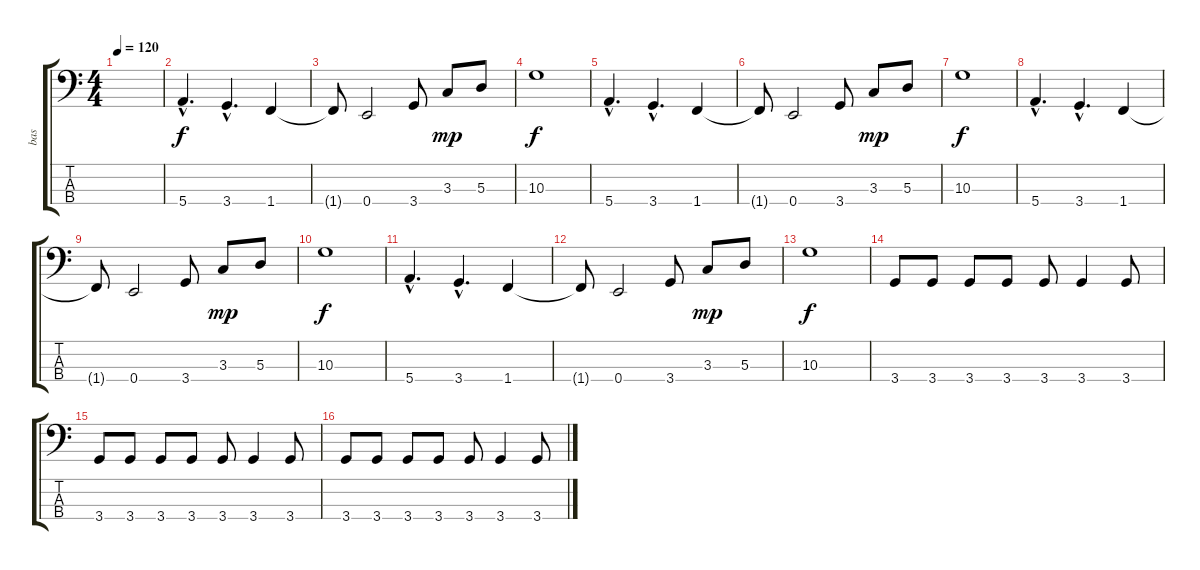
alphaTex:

\track ("bas" "bas") {instrument electricbassfinger}
\staff {score tabs}
\tuning (G2 D2 A1 E1) {hide}
\ts (4 4)
\tempo 120
\clef f4
\ks c
|
5.4{hac}.4{d} 3.4{hac}.4{d} 1.4.4 |
1.4{t}.8 0.4.2 3.4.8 3.3.8{dy mp} 5.3.8 |
10.3.1{dy f} |
5.4{hac}.4{d} 3.4{hac}.4{d} 1.4.4 |
1.4{t}.8 0.4.2 3.4.8 3.3.8{dy mp} 5.3.8 |
10.3.1{dy f} |
5.4{hac}.4{d} 3.4{hac}.4{d} 1.4.4 |
1.4{t}.8 0.4.2 3.4.8 3.3.8{dy mp} 5.3.8 |
10.3.1{dy f} |
5.4{hac}.4{d} 3.4{hac}.4{d} 1.4.4 |
1.4{t}.8 0.4.2 3.4.8 3.3.8{dy mp} 5.3.8 |
10.3.1{dy f} |
3.4.8 3.4.8 3.4.8 3.4.8 3.4.8 3.4.4 3.4.8 |
3.4.8 3.4.8 3.4.8 3.4.8 3.4.8 3.4.4 3.4.8 |
3.4.8 3.4.8 3.4.8 3.4.8 3.4.8 3.4.4 3.4.8
